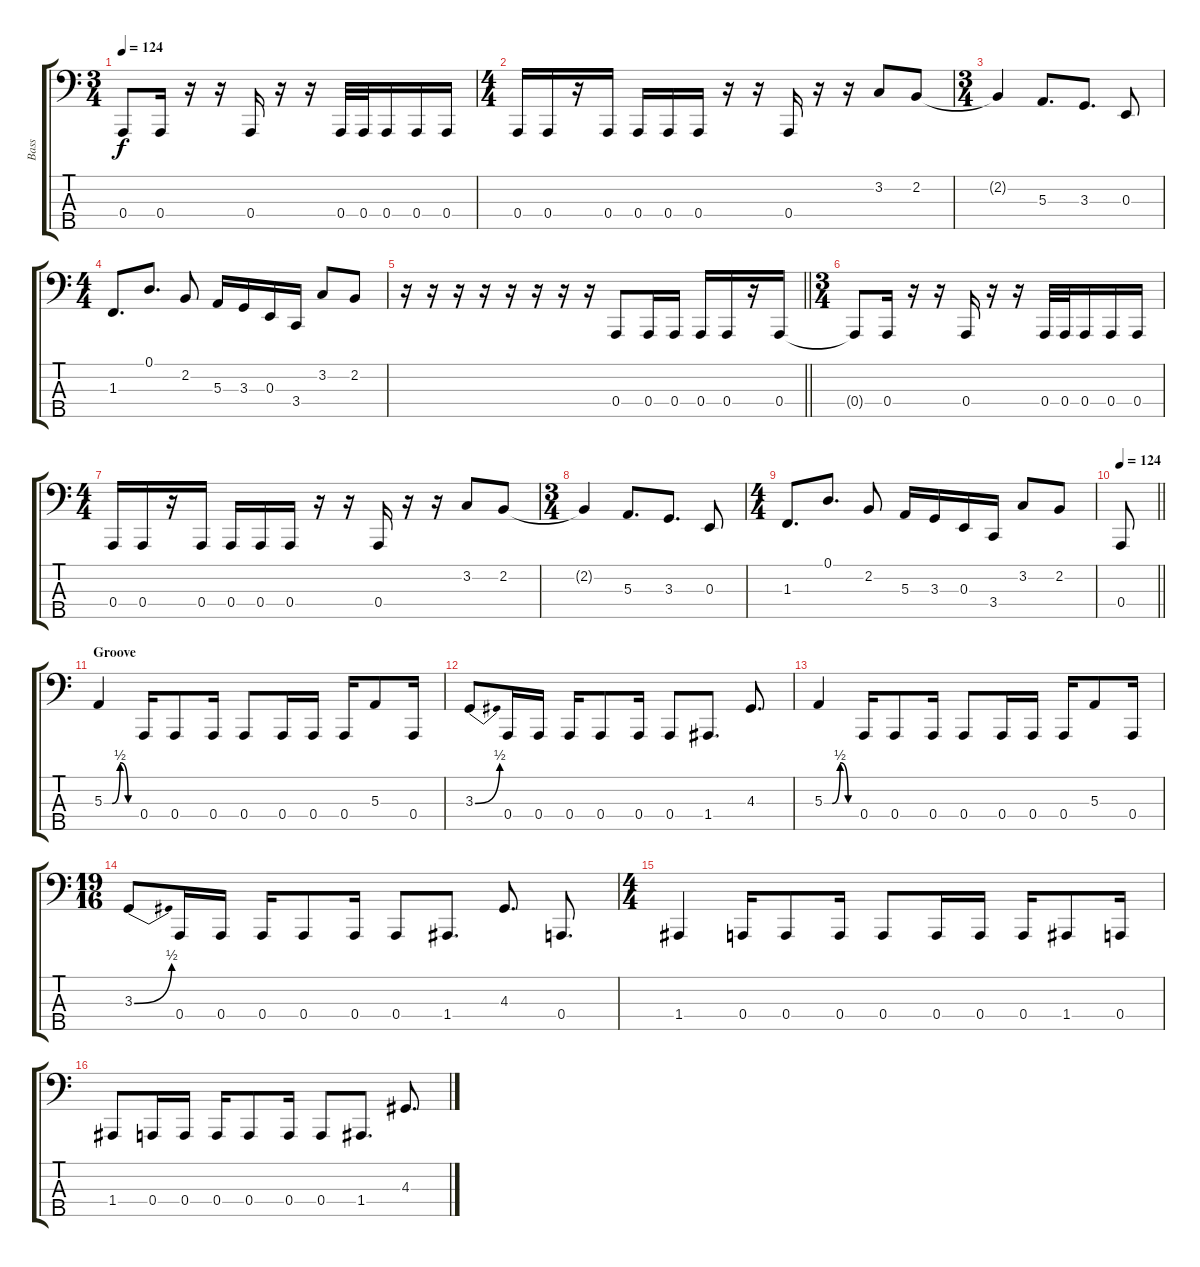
\track ("Bass" "Bass") {instrument electricbasspick}
\staff {score tabs}
\tuning (D2 A1 E1 A0 E0) {hide}
\ts (3 4)
\tempo 124
\clef f4
\ks c
0.4{t}.8{dy f} 0.4.16 r.16 r.16 0.4.16 r.16 r.16 0.4.32 0.4.32 0.4.16 0.4.16 0.4.16 |
\ts (4 4)
0.4.16 0.4.16 r.16 0.4.16 0.4.16 0.4.16 0.4.16 r.16 r.16 0.4.16 r.16 r.16 3.2.8 2.2.8 |
\ts (3 4)
2.2{t}.4 5.3.8{d} 3.3.8{d} 0.3.8 |
\ts (4 4)
1.3.8{d} 0.1.8{d} 2.2.8 5.3.16 3.3.16 0.3.16 3.4.16 3.2.8 2.2.8 |
\barLineRight lightlight
r.16 r.16 r.16 r.16 r.16 r.16 r.16 r.16 0.4.8 0.4.16 0.4.16 0.4.16 0.4.16 r.16 0.4.16 |
\ts (3 4)
0.4{t}.8 0.4.16 r.16 r.16 0.4.16 r.16 r.16 0.4.32 0.4.32 0.4.16 0.4.16 0.4.16 |
\ts (4 4)
0.4.16 0.4.16 r.16 0.4.16 0.4.16 0.4.16 0.4.16 r.16 r.16 0.4.16 r.16 r.16 3.2.8 2.2.8 |
\ts (3 4)
2.2{t}.4 5.3.8{d} 3.3.8{d} 0.3.8 |
\ts (4 4)
1.3.8{d} 0.1.8{d} 2.2.8 5.3.16 3.3.16 0.3.16 3.4.16 3.2.8 2.2.8 |
\tempo 124
\barLineRight lightlight
0.4.8 |
\section ("" "Groove")
5.3{be (custom 0 0 15 0 30 2 45 0 60 0)}.4 0.4.16 0.4.8 0.4.16 0.4.8 0.4.16 0.4.16 0.4.16 5.3.8 0.4.16 |
3.3{be (bend 0 0 60 2)}.8 0.4.16 0.4.16 0.4.16 0.4.8 0.4.16 0.4.8 1.4.8{d} 4.3.8{d} |
5.3{be (custom 0 0 15 0 30 2 45 0 60 0)}.4 0.4.16 0.4.8 0.4.16 0.4.8 0.4.16 0.4.16 0.4.16 5.3.8 0.4.16 |
\ts (19 16)
3.3{be (bend 0 0 60 2)}.8 0.4.16 0.4.16 0.4.16 0.4.8 0.4.16 0.4.8 1.4.8{d} 4.3.8{d} 0.4.8{d} |
\ts (4 4)
1.4.4 0.4.16 0.4.8 0.4.16 0.4.8 0.4.16 0.4.16 0.4.16 1.4.8 0.4.16 |
1.4.8 0.4.16 0.4.16 0.4.16 0.4.8 0.4.16 0.4.8 1.4.8{d} 4.3.8{d}
